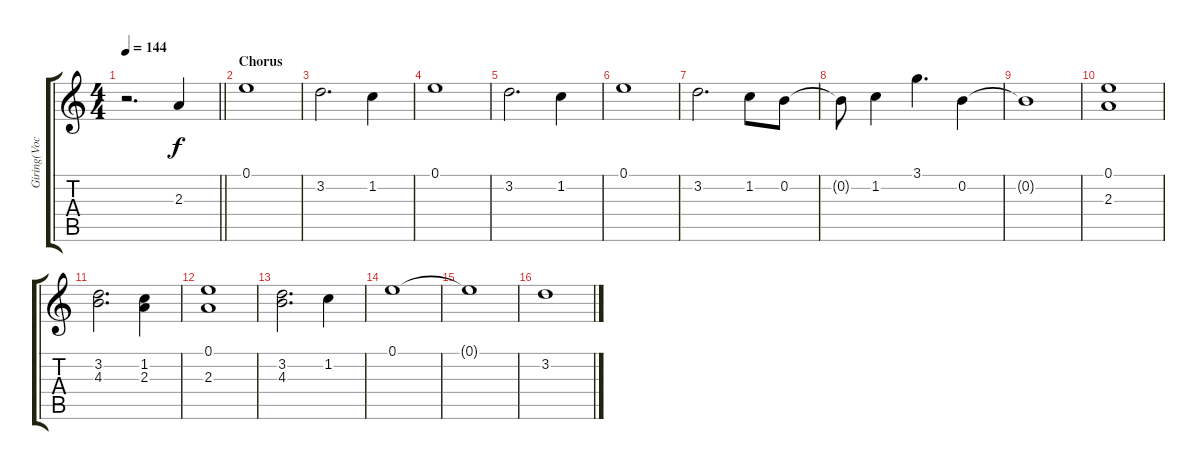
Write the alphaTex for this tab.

\track ("Giring(Vocal)" "Giring(Voc") {instrument electricguitarjazz}
\staff {score tabs}
\tuning (E4 B3 G3 D3 A2 E2) {hide}
\ts (4 4)
\tempo 144
\clef g2
\barLineRight lightlight
\ks c
r.2{d dy f} 2.3.4 |
\section ("" "Chorus")
0.1.1 |
3.2.2{d} 1.2.4 |
0.1.1 |
3.2.2{d} 1.2.4 |
0.1.1 |
3.2.2{d} 1.2.8 0.2.8 |
0.2{t}.8 1.2.4 3.1.4{d} 0.2.4 |
0.2{t}.1 |
(0.1 2.3).1 |
(3.2 4.3).2{d} (1.2 2.3).4 |
(0.1 2.3).1 |
(3.2 4.3).2{d} 1.2.4 |
0.1.1 |
0.1{t}.1 |
3.2.1
